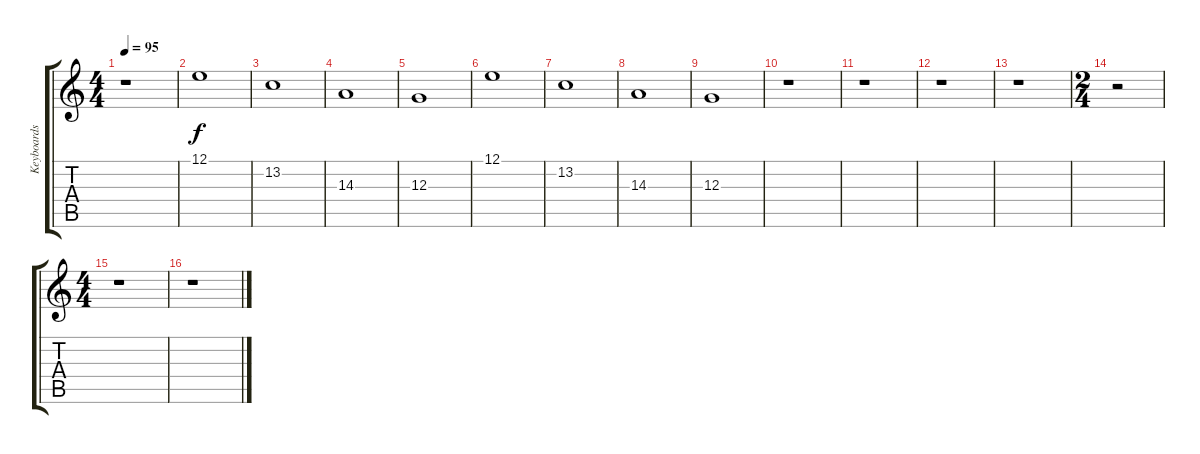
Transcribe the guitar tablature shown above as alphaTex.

\track ("Keyboards" "Keyboards") {instrument stringensemble1}
\staff {score tabs}
\tuning (E4 B3 G3 D3 A2 E2) {hide}
\ts (4 4)
\tempo 95
\clef g2
\ks c
r.1{dy f} |
12.1.1 |
13.2.1 |
14.3.1 |
12.3.1 |
12.1.1 |
13.2.1 |
14.3.1 |
12.3.1 |
r.1 |
r.1 |
r.1 |
r.1 |
\ts (2 4)
r.2 |
\ts (4 4)
r.1 |
r.1
